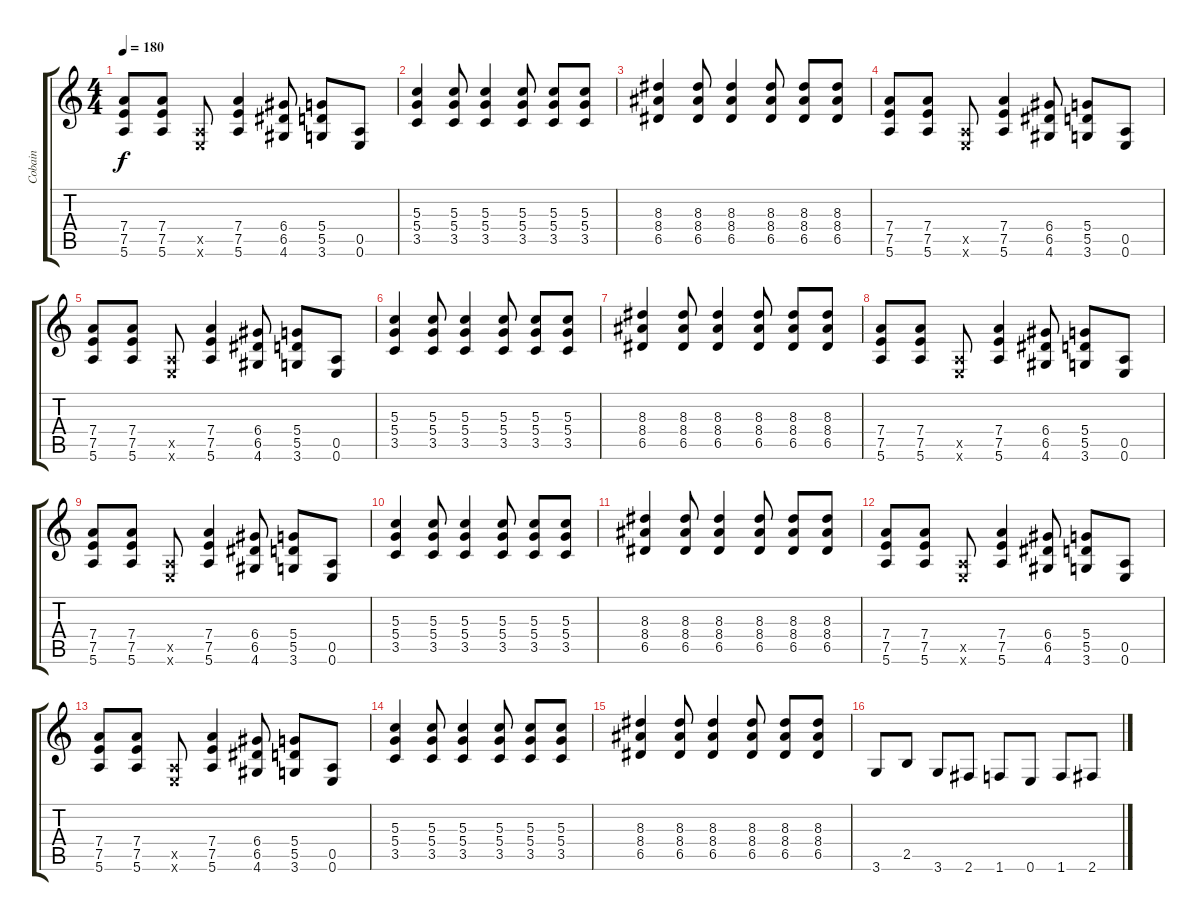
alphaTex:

\track ("Cobain" "Cobain") {instrument distortionguitar}
\staff {score tabs}
\tuning (E4 B3 G3 D3 A2 E2) {hide}
\ts (4 4)
\tempo 180
\clef g2
\ks c
(7.4 7.5 5.6).8{dy f} (7.4 7.5 5.6).8 (0.5{x} 0.6{x}).8 (7.4 7.5 5.6).4 (6.4 6.5 4.6).8 (5.4 5.5 3.6).8 (0.5 0.6).8 |
(5.3 5.4 3.5).4 (5.3 5.4 3.5).8 (5.3 5.4 3.5).4 (5.3 5.4 3.5).8 (5.3 5.4 3.5).8 (5.3 5.4 3.5).8 |
(8.3 8.4 6.5).4 (8.3 8.4 6.5).8 (8.3 8.4 6.5).4 (8.3 8.4 6.5).8 (8.3 8.4 6.5).8 (8.3 8.4 6.5).8 |
(7.4 7.5 5.6).8 (7.4 7.5 5.6).8 (0.5{x} 0.6{x}).8 (7.4 7.5 5.6).4 (6.4 6.5 4.6).8 (5.4 5.5 3.6).8 (0.5 0.6).8 |
(7.4 7.5 5.6).8 (7.4 7.5 5.6).8 (0.5{x} 0.6{x}).8 (7.4 7.5 5.6).4 (6.4 6.5 4.6).8 (5.4 5.5 3.6).8 (0.5 0.6).8 |
(5.3 5.4 3.5).4 (5.3 5.4 3.5).8 (5.3 5.4 3.5).4 (5.3 5.4 3.5).8 (5.3 5.4 3.5).8 (5.3 5.4 3.5).8 |
(8.3 8.4 6.5).4 (8.3 8.4 6.5).8 (8.3 8.4 6.5).4 (8.3 8.4 6.5).8 (8.3 8.4 6.5).8 (8.3 8.4 6.5).8 |
(7.4 7.5 5.6).8 (7.4 7.5 5.6).8 (0.5{x} 0.6{x}).8 (7.4 7.5 5.6).4 (6.4 6.5 4.6).8 (5.4 5.5 3.6).8 (0.5 0.6).8 |
(7.4 7.5 5.6).8 (7.4 7.5 5.6).8 (0.5{x} 0.6{x}).8 (7.4 7.5 5.6).4 (6.4 6.5 4.6).8 (5.4 5.5 3.6).8 (0.5 0.6).8 |
(5.3 5.4 3.5).4 (5.3 5.4 3.5).8 (5.3 5.4 3.5).4 (5.3 5.4 3.5).8 (5.3 5.4 3.5).8 (5.3 5.4 3.5).8 |
(8.3 8.4 6.5).4 (8.3 8.4 6.5).8 (8.3 8.4 6.5).4 (8.3 8.4 6.5).8 (8.3 8.4 6.5).8 (8.3 8.4 6.5).8 |
(7.4 7.5 5.6).8 (7.4 7.5 5.6).8 (0.5{x} 0.6{x}).8 (7.4 7.5 5.6).4 (6.4 6.5 4.6).8 (5.4 5.5 3.6).8 (0.5 0.6).8 |
(7.4 7.5 5.6).8 (7.4 7.5 5.6).8 (0.5{x} 0.6{x}).8 (7.4 7.5 5.6).4 (6.4 6.5 4.6).8 (5.4 5.5 3.6).8 (0.5 0.6).8 |
(5.3 5.4 3.5).4 (5.3 5.4 3.5).8 (5.3 5.4 3.5).4 (5.3 5.4 3.5).8 (5.3 5.4 3.5).8 (5.3 5.4 3.5).8 |
(8.3 8.4 6.5).4 (8.3 8.4 6.5).8 (8.3 8.4 6.5).4 (8.3 8.4 6.5).8 (8.3 8.4 6.5).8 (8.3 8.4 6.5).8 |
3.6.8 2.5.8 3.6.8 2.6.8 1.6.8 0.6.8 1.6.8 2.6.8
